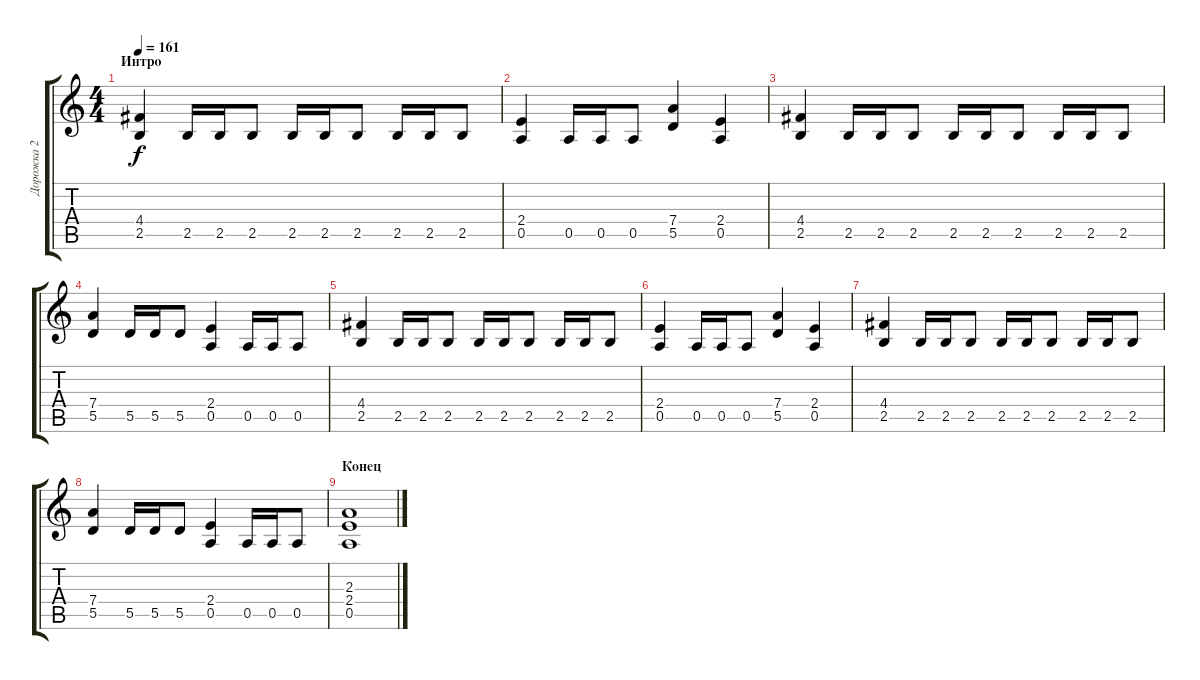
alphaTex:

\track ("Дорожка 2" "Дорожка 2") {instrument distortionguitar}
\staff {score tabs}
\tuning (E4 B3 G3 D3 A2 E2) {hide}
\ts (4 4)
\section ("" "Интро")
\tempo 161
\clef g2
\ks c
(4.4 2.5).4{dy f} 2.5.16 2.5.16 2.5.8 2.5.16 2.5.16 2.5.8 2.5.16 2.5.16 2.5.8 |
(2.4 0.5).4 0.5.16 0.5.16 0.5.8 (7.4 5.5).4 (2.4 0.5).4 |
(4.4 2.5).4 2.5.16 2.5.16 2.5.8 2.5.16 2.5.16 2.5.8 2.5.16 2.5.16 2.5.8 |
(7.4 5.5).4 5.5.16 5.5.16 5.5.8 (2.4 0.5).4 0.5.16 0.5.16 0.5.8 |
(4.4 2.5).4 2.5.16 2.5.16 2.5.8 2.5.16 2.5.16 2.5.8 2.5.16 2.5.16 2.5.8 |
(2.4 0.5).4 0.5.16 0.5.16 0.5.8 (7.4 5.5).4 (2.4 0.5).4 |
(4.4 2.5).4 2.5.16 2.5.16 2.5.8 2.5.16 2.5.16 2.5.8 2.5.16 2.5.16 2.5.8 |
(7.4 5.5).4 5.5.16 5.5.16 5.5.8 (2.4 0.5).4 0.5.16 0.5.16 0.5.8 |
\section ("" "Конец")
(2.3 2.4 0.5).1
